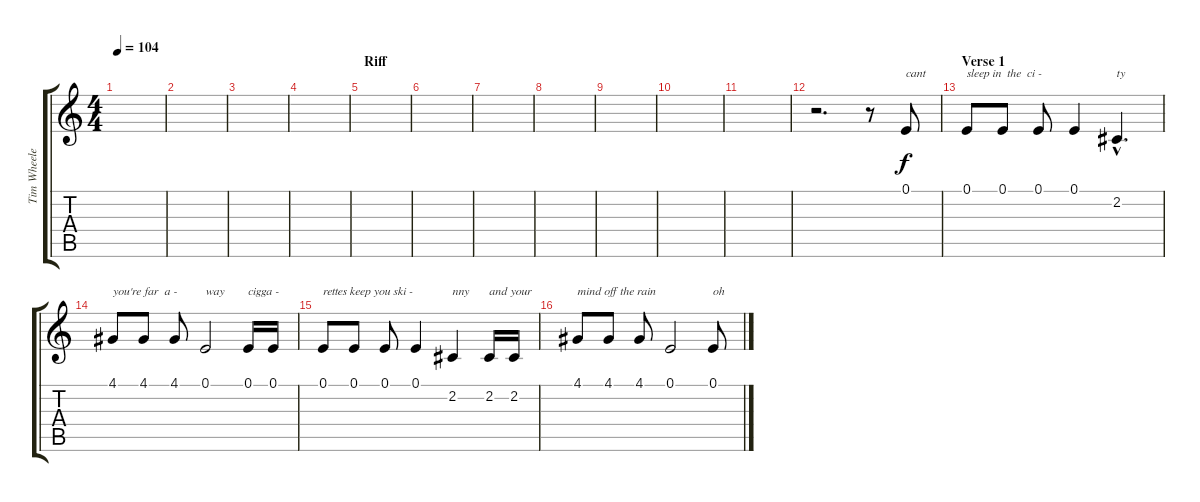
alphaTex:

\track ("Tim Wheeler (vox)" "Tim Wheele") {instrument violin}
\staff {score tabs}
\tuning (E4 B3 G3 D3 A2 E2) {hide}
\ts (4 4)
\tempo 104
\clef g2
\ks c
|
|
|
|
\section ("" "Riff")
|
|
|
|
|
|
|
r.2{d} r.8 0.1.8{txt "cant"} |
\section ("" "Verse 1")
0.1.8{txt "sleep in  the  ci -"} 0.1.8 0.1.8 0.1.4 2.2{hac}.4{d txt "ty"} |
4.1.8{txt "you're far  a -"} 4.1.8 4.1.8 0.1.2{txt "way"} 0.1.16{txt "cigga -"} 0.1.16 |
0.1.8{txt "rettes keep you ski -"} 0.1.8 0.1.8 0.1.4 2.2.4{txt "nny"} 2.2.16{txt "and your"} 2.2.16 |
4.1.8{txt "mind off the rain"} 4.1.8 4.1.8 0.1.2 0.1.8{txt "oh"}
